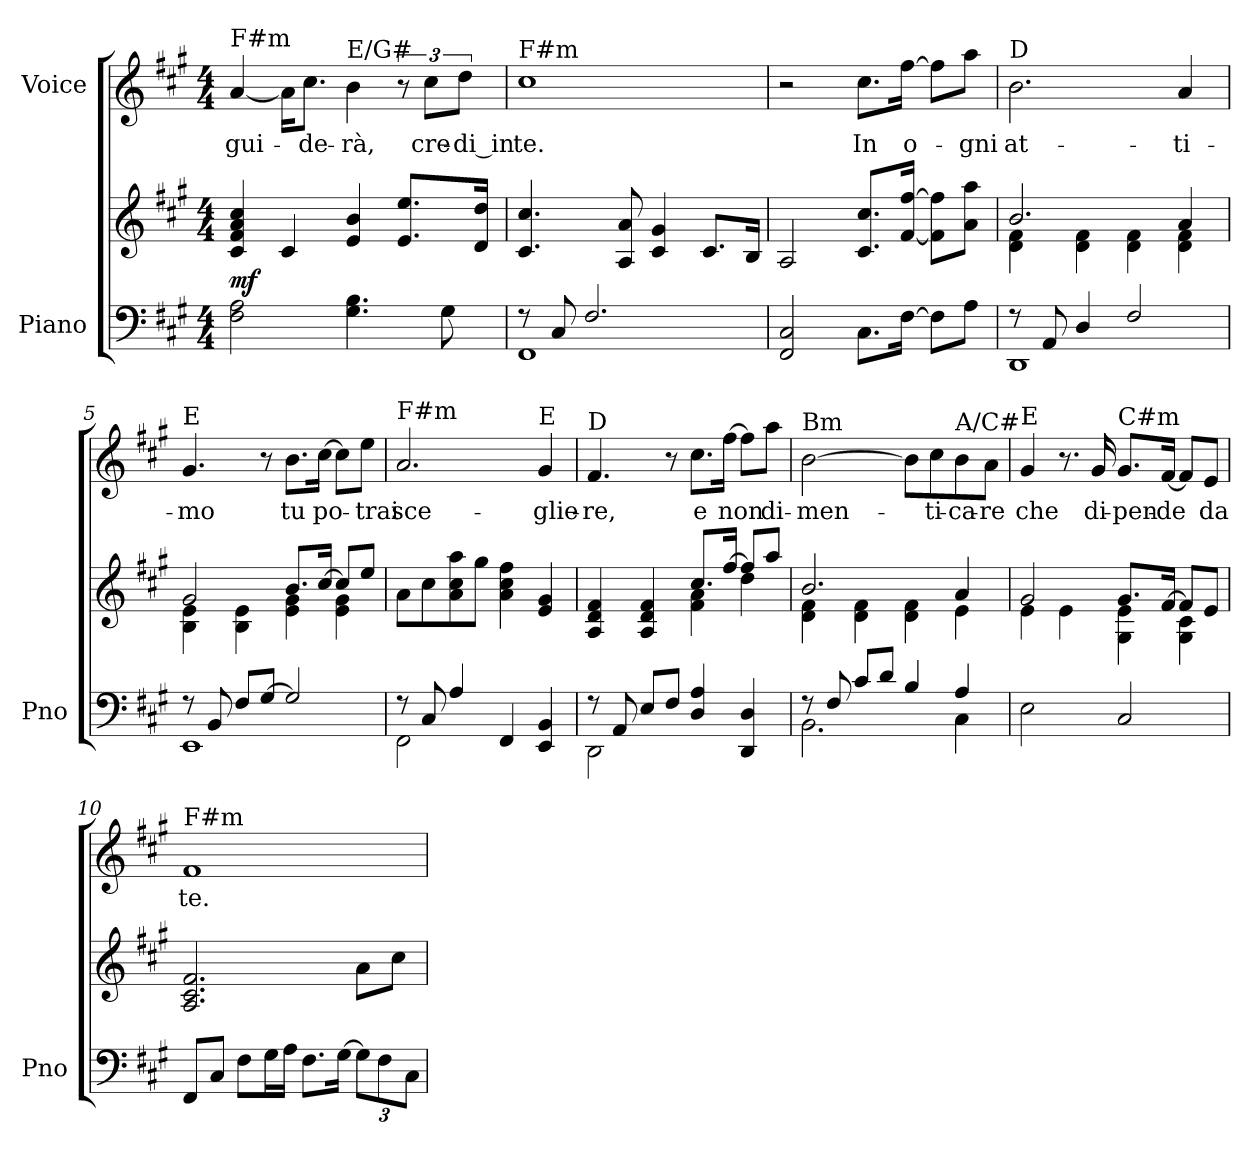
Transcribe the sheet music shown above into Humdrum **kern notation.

**kern	**kern	**dynam	**kern	**text
*part2	*part2	*part2	*part1	*part1
*staff3	*staff2	*staff2/3	*staff1	*staff1
*I"Piano	*	*	*I"Voice	*
*I'Pno	*	*	*	*
*clefF4	*clefG2	*	*clefG2	*
*k[f#c#g#]	*k[f#c#g#]	*	*k[f#c#g#]	*
*A:	*A:	*	*A:	*
*M4/4	*M4/4	*	*M4/4	*
*MM69	*MM69	*	*MM69	*
=1	=1	=1	=1	=1
!	!	!	!LO:TX:a:t=F#m	!
!	!	!LO:DY:a=2	!	!
2F#\ 2A\	4c#/ 4f#/ 4a/ 4cc#/	mf	[4a/	gui-
.	4c#/	.	16a\KL]	.
.	.	.	8.cc#\J	-de-
!	!	!	!LO:TX:a:t=E/G#	!
4.G#\ 4.B\	4e/ 4b/	.	4b\	-rà,
.	8.e/ 8.ee/L	.	12r	.
.	.	.	12cc#\L	cre-
8G#\	.	.	.	.
.	.	.	12dd\J	-di_in
.	16d/ 16dd/Jk	.	.	.
=2	=2	=2	=2	=2
*^	*	*	*	*
!	!	!	!	!LO:TX:a:t=F#m	!
8r	1FF#	4.c#/ 4.cc#/	.	1cc#	te.
8C#/	.	.	.	.	.
2.F#/	.	.	.	.	.
.	.	8A/ 8a/	.	.	.
.	.	4c#/ 4g#/	.	.	.
.	.	8.c#/L	.	.	.
.	.	16B/Jk	.	.	.
*v	*v	*	*	*	*
=3	=3	=3	=3	=3
2FF#/ 2C#/	2A/	.	2r	.
8.C#\L	8.c#/ 8.cc#/L	.	8.cc#\L	In
[16F#\Jk	[16f#/ [16ff#/Jk	.	[16ff#\Jk	o-
8F#\L]	8f#\] 8ff#\]L	.	8ff#\L]	.
8A\J	8a\ 8aa\J	.	8aa\J	-gni
=4	=4	=4	=4	=4
*^	*^	*	*	*
!	!	!	!	!	!LO:TX:a:t=D	!
8r	1DD	2.b/	4d\ 4f#\	.	2.b\	at-
8AA/	.	.	.	.	.	.
4D/	.	.	4d\ 4f#\	.	.	.
2F#/	.	.	4d\ 4f#\	.	.	.
.	.	4a/	4d\ 4f#\	.	4a/	-ti-
=5	=5	=5	=5	=5	=5	=5
!	!	!	!	!	!LO:TX:a:t=E	!
8r	1EE	2g#/	4B\ 4e\	.	4.g#/	-mo
8BB/	.	.	.	.	.	.
8F#/L	.	.	4B\ 4e\	.	.	.
[8G#/J	.	.	.	.	8r	.
2G#/]	.	8.b/L	4e\ 4g#\	.	8.b\L	tu
.	.	[16cc#/Jk	.	.	[16cc#\Jk	po-
.	.	8cc#/L]	4e\ 4g#\	.	8cc#\L]	.
.	.	8ee/J	.	.	8ee\J	-trai
*	*	*v	*v	*	*	*
!!LO:LB:g=z
=6	=6	=6	=6	=6	=6
!	!	!	!	!LO:TX:a:t=F#m	!
8r	2FF#\	8a\L	.	2.a/	sce-
8C#/	.	8cc#\	.	.	.
4A/	.	8a\ 8cc#\ 8aa\	.	.	.
.	.	8gg#\J	.	.	.
4FF#/	2ryy	4a\ 4cc#\ 4ff#\	.	.	.
!	!	!	!	!LO:TX:a:t=E	!
4EE/ 4BB/	.	4e/ 4g#/	.	4g#/	-glie-
=7	=7	=7	=7	=7	=7
*	*	*^	*	*	*
!	!	!	!	!	!LO:TX:a:t=D	!
8r	2DD\	4A/ 4d/ 4f#/	2ryy	.	4.f#/	-re,
8AA/	.	.	.	.	.	.
8E/L	.	4A/ 4d/ 4f#/	.	.	.	.
8F#/J	.	.	.	.	8r	.
4D/ 4A/	2ryy	8.cc#/L	4f#\ 4a\	.	8.cc#\L	e
.	.	[16ff#/Jk	.	.	[16ff#\Jk	non
4DD/ 4D/	.	8ff#/L]	4dd\	.	8ff#\L]	.
.	.	8aa/J	.	.	8aa\J	di-
=8	=8	=8	=8	=8	=8	=8
!	!	!	!	!	!LO:TX:a:t=Bm	!
8r	2.BB\	2.b/	4d\ 4f#\	.	[2b\	-men-
8F#/	.	.	.	.	.	.
8c#/L	.	.	4d\ 4f#\	.	.	.
8d/J	.	.	.	.	.	.
4B/	.	.	4d\ 4f#\	.	8b\L]	.
.	.	.	.	.	8cc#\	-ti-
!	!	!	!	!	!LO:TX:a:t=A/C#	!
4A/	4C#\	4a/	4e\	.	8b\	-ca-
.	.	.	.	.	8a\J	-re
*v	*v	*	*	*	*	*
=9	=9	=9	=9	=9	=9
!	!	!	!	!LO:TX:a:t=E	!
2E\	2g#/	4e\	.	4g#/	che
.	.	4e\	.	8.r	.
.	.	.	.	16g#/	di-
!	!	!	!	!LO:TX:a:t=C#m	!
2C#/	8.g#/L	4G#\ 4e\	.	8.g#/L	-pen-
.	[16f#/Jk	.	.	[16f#/Jk	-de
.	8f#/L]	4G#\ 4c#\	.	8f#/L]	.
.	8e/J	.	.	8e/J	da
*	*v	*v	*	*	*
=10	=10	=10	=10	=10
!	!	!	!LO:TX:a:t=F#m	!
8FF#/L	2.A/ 2.c#/ 2.f#/	.	1f#	te.
8C#/J	.	.	.	.
8F#\L	.	.	.	.
16G#\L	.	.	.	.
16A\JJ	.	.	.	.
8.F#\L	.	.	.	.
[16G#\Jk	.	.	.	.
*Xbrackettup	*	*	*	*
12G#\L]	8a\L	.	.	.
12F#\	.	.	.	.
.	8cc#\J	.	.	.
12C#\J	.	.	.	.
=	=	=	=	=
*-	*-	*-	*-	*-
